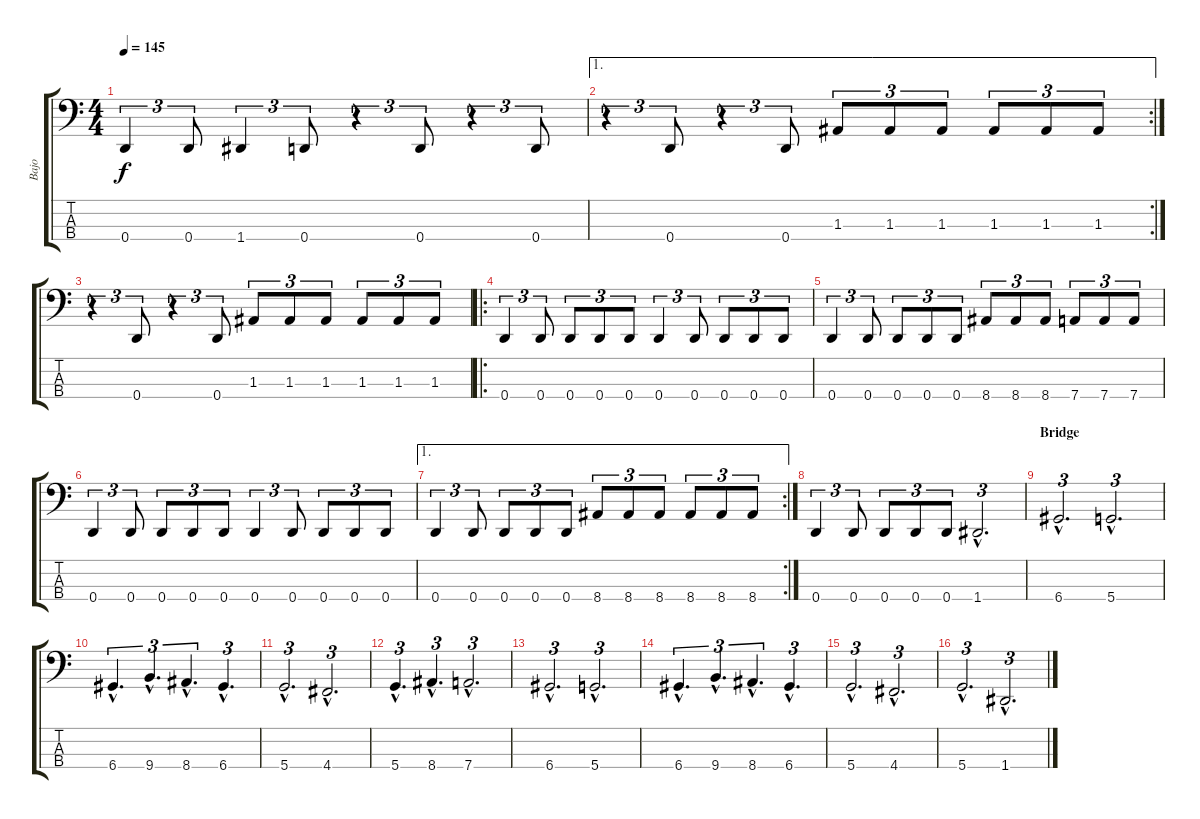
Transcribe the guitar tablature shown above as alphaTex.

\track ("Bajo" "Bajo") {instrument electricbasspick}
\staff {score tabs}
\tuning (G2 D2 A1 D1) {hide}
\ts (4 4)
\tempo 145
\clef f4
\ks c
0.4.4{tu (3 2) dy f} 0.4.8{tu (3 2)} 1.4.4{tu (3 2)} 0.4.8{tu (3 2)} r.4{tu (3 2)} 0.4.8{tu (3 2)} r.4{tu (3 2)} 0.4.8{tu (3 2)} |
\ae 1
\rc 2
r.4{tu (3 2)} 0.4.8{tu (3 2)} r.4{tu (3 2)} 0.4.8{tu (3 2)} 1.3.8{tu (3 2)} 1.3.8{tu (3 2)} 1.3.8{tu (3 2)} 1.3.8{tu (3 2)} 1.3.8{tu (3 2)} 1.3.8{tu (3 2)} |
r.4{tu (3 2)} 0.4.8{tu (3 2)} r.4{tu (3 2)} 0.4.8{tu (3 2)} 1.3.8{tu (3 2)} 1.3.8{tu (3 2)} 1.3.8{tu (3 2)} 1.3.8{tu (3 2)} 1.3.8{tu (3 2)} 1.3.8{tu (3 2)} |
\ro
0.4.4{tu (3 2)} 0.4.8{tu (3 2)} 0.4.8{tu (3 2)} 0.4.8{tu (3 2)} 0.4.8{tu (3 2)} 0.4.4{tu (3 2)} 0.4.8{tu (3 2)} 0.4.8{tu (3 2)} 0.4.8{tu (3 2)} 0.4.8{tu (3 2)} |
0.4.4{tu (3 2)} 0.4.8{tu (3 2)} 0.4.8{tu (3 2)} 0.4.8{tu (3 2)} 0.4.8{tu (3 2)} 8.4.8{tu (3 2)} 8.4.8{tu (3 2)} 8.4.8{tu (3 2)} 7.4.8{tu (3 2)} 7.4.8{tu (3 2)} 7.4.8{tu (3 2)} |
0.4.4{tu (3 2)} 0.4.8{tu (3 2)} 0.4.8{tu (3 2)} 0.4.8{tu (3 2)} 0.4.8{tu (3 2)} 0.4.4{tu (3 2)} 0.4.8{tu (3 2)} 0.4.8{tu (3 2)} 0.4.8{tu (3 2)} 0.4.8{tu (3 2)} |
\ae 1
\rc 2
0.4.4{tu (3 2)} 0.4.8{tu (3 2)} 0.4.8{tu (3 2)} 0.4.8{tu (3 2)} 0.4.8{tu (3 2)} 8.4.8{tu (3 2)} 8.4.8{tu (3 2)} 8.4.8{tu (3 2)} 8.4.8{tu (3 2)} 8.4.8{tu (3 2)} 8.4.8{tu (3 2)} |
0.4.4{tu (3 2)} 0.4.8{tu (3 2)} 0.4.8{tu (3 2)} 0.4.8{tu (3 2)} 0.4.8{tu (3 2)} 1.4{hac}.2{d tu (3 2)} |
\section ("" "Bridge")
6.4{hac}.2{d tu (3 2)} 5.4{hac}.2{d tu (3 2)} |
6.4{hac}.4{d tu (3 2)} 9.4{hac}.4{d tu (3 2)} 8.4{hac}.4{d tu (3 2)} 6.4{hac}.4{d tu (3 2)} |
5.4{hac}.2{d tu (3 2)} 4.4{hac}.2{d tu (3 2)} |
5.4{hac}.4{d tu (3 2)} 8.4{hac}.4{d tu (3 2)} 7.4{hac}.2{d tu (3 2)} |
6.4{hac}.2{d tu (3 2)} 5.4{hac}.2{d tu (3 2)} |
6.4{hac}.4{d tu (3 2)} 9.4{hac}.4{d tu (3 2)} 8.4{hac}.4{d tu (3 2)} 6.4{hac}.4{d tu (3 2)} |
5.4{hac}.2{d tu (3 2)} 4.4{hac}.2{d tu (3 2)} |
5.4{hac}.2{d tu (3 2)} 1.4{hac}.2{d tu (3 2)}
